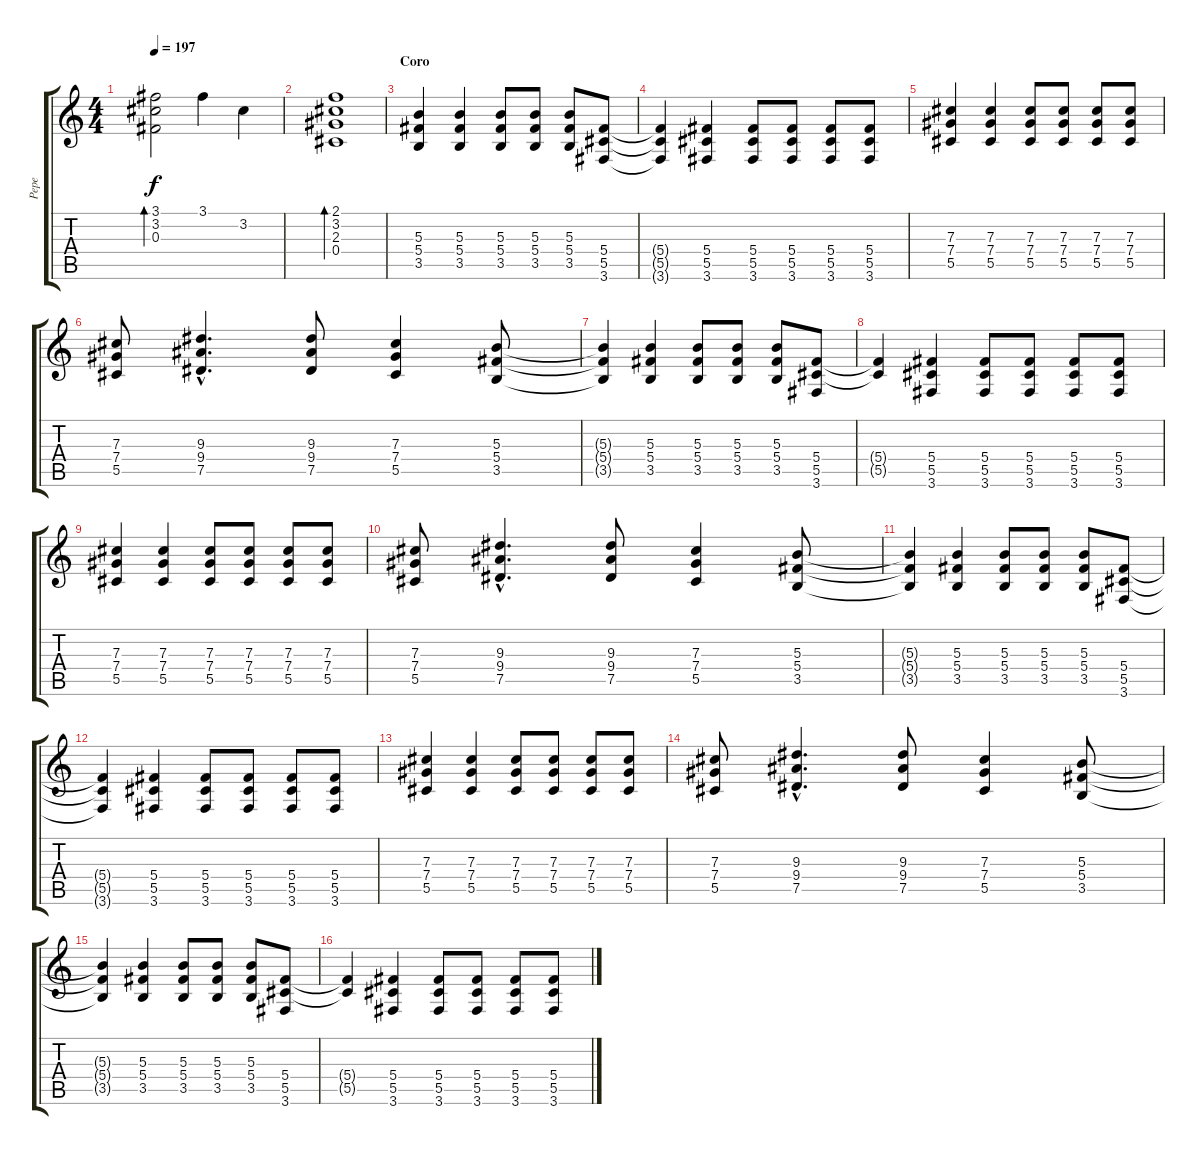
\track ("Pepe" "Pepe") {instrument distortionguitar}
\staff {score tabs}
\tuning (Eb4 Bb3 Gb3 Db3 Ab2 Eb2) {hide}
\ts (4 4)
\tempo 197
\clef g2
\ks c
(3.1 3.2 0.3).2{bd 480 dy f} 3.1.4 3.2.4 |
(2.1 3.2 2.3 0.4).1{bd 480} |
\section ("" "Coro")
(5.3 5.4 3.5).4{volume 13 instrument distortionguitar} (5.3 5.4 3.5).4 (5.3 5.4 3.5).8 (5.3 5.4 3.5).8 (5.3 5.4 3.5).8 (5.4 5.5 3.6).8 |
(5.4{t} 5.5{t} 3.6{t}).4 (5.4 5.5 3.6).4 (5.4 5.5 3.6).8 (5.4 5.5 3.6).8 (5.4 5.5 3.6).8 (5.4 5.5 3.6).8 |
(7.3 7.4 5.5).4 (7.3 7.4 5.5).4 (7.3 7.4 5.5).8 (7.3 7.4 5.5).8 (7.3 7.4 5.5).8 (7.3 7.4 5.5).8 |
(7.3 7.4 5.5).8 (9.3{hac} 9.4{hac} 7.5{hac}).4{d} (9.3 9.4 7.5).8 (7.3 7.4 5.5).4 (5.3 5.4 3.5).8 |
(5.3{t} 5.4{t} 3.5{t}).4 (5.3 5.4 3.5).4 (5.3 5.4 3.5).8 (5.3 5.4 3.5).8 (5.3 5.4 3.5).8 (5.4 5.5 3.6).8 |
(5.4{t} 5.5{t}).4 (5.4 5.5 3.6).4 (5.4 5.5 3.6).8 (5.4 5.5 3.6).8 (5.4 5.5 3.6).8 (5.4 5.5 3.6).8 |
(7.3 7.4 5.5).4 (7.3 7.4 5.5).4 (7.3 7.4 5.5).8 (7.3 7.4 5.5).8 (7.3 7.4 5.5).8 (7.3 7.4 5.5).8 |
(7.3 7.4 5.5).8 (9.3{hac} 9.4{hac} 7.5{hac}).4{d} (9.3 9.4 7.5).8 (7.3 7.4 5.5).4 (5.3 5.4 3.5).8 |
(5.3{t} 5.4{t} 3.5{t}).4 (5.3 5.4 3.5).4 (5.3 5.4 3.5).8 (5.3 5.4 3.5).8 (5.3 5.4 3.5).8 (5.4 5.5 3.6).8 |
(5.4{t} 5.5{t} 3.6{t}).4 (5.4 5.5 3.6).4 (5.4 5.5 3.6).8 (5.4 5.5 3.6).8 (5.4 5.5 3.6).8 (5.4 5.5 3.6).8 |
(7.3 7.4 5.5).4 (7.3 7.4 5.5).4 (7.3 7.4 5.5).8 (7.3 7.4 5.5).8 (7.3 7.4 5.5).8 (7.3 7.4 5.5).8 |
(7.3 7.4 5.5).8 (9.3{hac} 9.4{hac} 7.5{hac}).4{d} (9.3 9.4 7.5).8 (7.3 7.4 5.5).4 (5.3 5.4 3.5).8 |
(5.3{t} 5.4{t} 3.5{t}).4 (5.3 5.4 3.5).4 (5.3 5.4 3.5).8 (5.3 5.4 3.5).8 (5.3 5.4 3.5).8 (5.4 5.5 3.6).8 |
(5.4{t} 5.5{t}).4 (5.4 5.5 3.6).4 (5.4 5.5 3.6).8 (5.4 5.5 3.6).8 (5.4 5.5 3.6).8 (5.4 5.5 3.6).8
